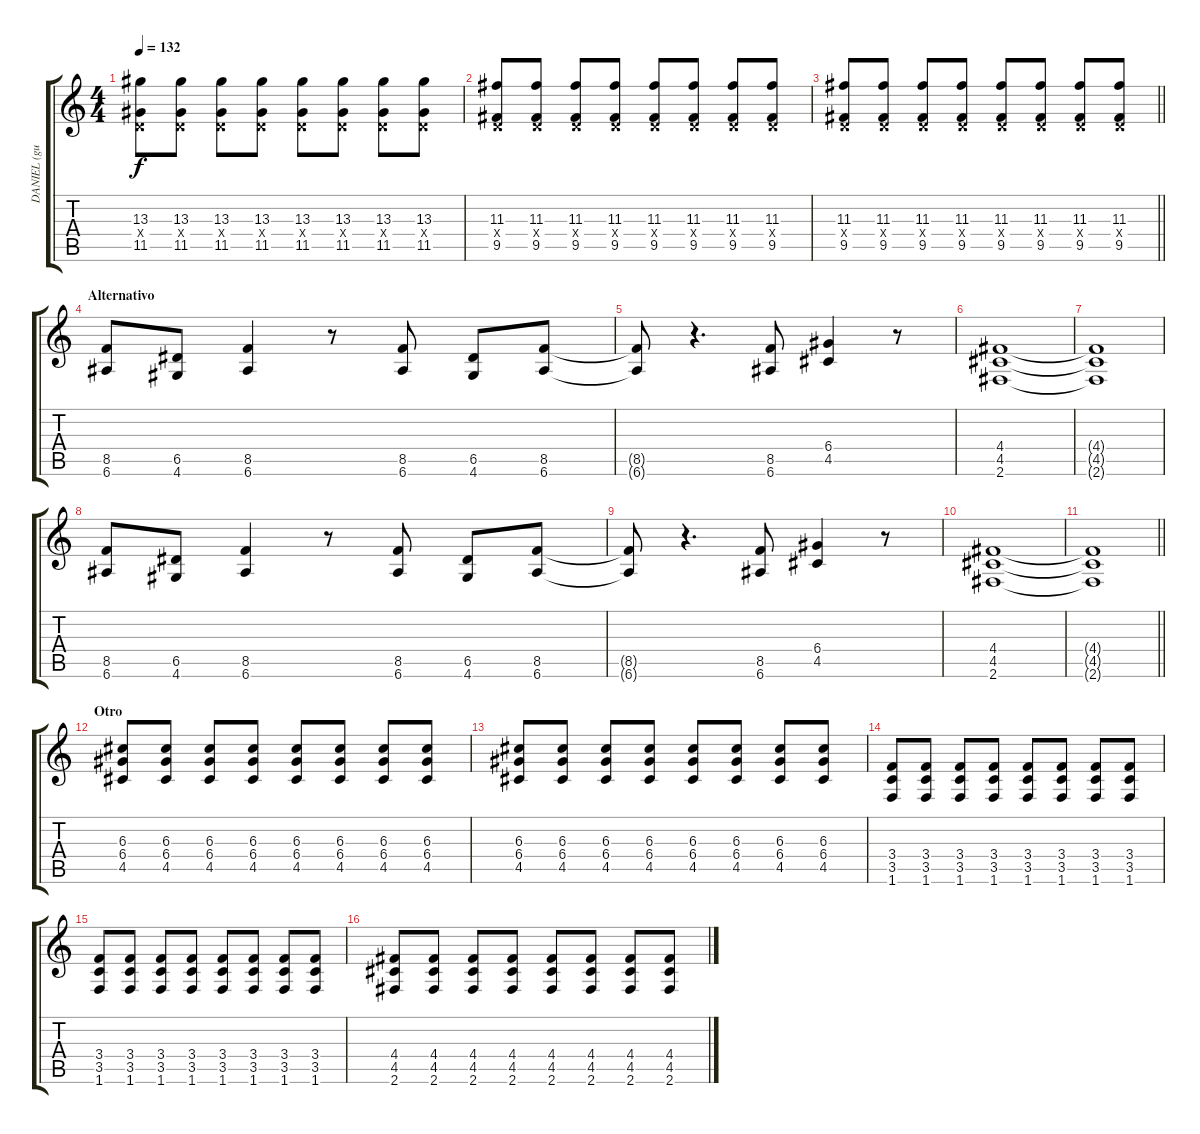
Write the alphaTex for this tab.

\track ("DANIEL (guitarra)" "DANIEL (gu") {instrument distortionguitar}
\staff {score tabs}
\tuning (E4 B3 G3 D3 A2 E2) {hide}
\ts (4 4)
\tempo 132
\clef g2
\ks c
(13.3 0.4{x} 11.5).8{dy f} (13.3 0.4{x} 11.5).8 (13.3 0.4{x} 11.5).8 (13.3 0.4{x} 11.5).8 (13.3 0.4{x} 11.5).8 (13.3 0.4{x} 11.5).8 (13.3 0.4{x} 11.5).8 (13.3 0.4{x} 11.5).8 |
(11.3 0.4{x} 9.5).8 (11.3 0.4{x} 9.5).8 (11.3 0.4{x} 9.5).8 (11.3 0.4{x} 9.5).8 (11.3 0.4{x} 9.5).8 (11.3 0.4{x} 9.5).8 (11.3 0.4{x} 9.5).8 (11.3 0.4{x} 9.5).8 |
\barLineRight lightlight
(11.3 0.4{x} 9.5).8 (11.3 0.4{x} 9.5).8 (11.3 0.4{x} 9.5).8 (11.3 0.4{x} 9.5).8 (11.3 0.4{x} 9.5).8 (11.3 0.4{x} 9.5).8 (11.3 0.4{x} 9.5).8 (11.3 0.4{x} 9.5).8 |
\section ("" "Alternativo")
(8.5 6.6).8 (6.5 4.6).8 (8.5 6.6).4 r.8 (8.5 6.6).8 (6.5 4.6).8 (8.5 6.6).8 |
(8.5{t} 6.6{t}).8 r.4{d} (8.5 6.6).8 (6.4 4.5).4 r.8 |
(4.4 4.5 2.6).1 |
(4.4{t} 4.5{t} 2.6{t}).1 |
(8.5 6.6).8 (6.5 4.6).8 (8.5 6.6).4 r.8 (8.5 6.6).8 (6.5 4.6).8 (8.5 6.6).8 |
(8.5{t} 6.6{t}).8 r.4{d} (8.5 6.6).8 (6.4 4.5).4 r.8 |
(4.4 4.5 2.6).1 |
\barLineRight lightlight
(4.4{t} 4.5{t} 2.6{t}).1 |
\section ("" "Otro")
(6.3 6.4 4.5).8 (6.3 6.4 4.5).8 (6.3 6.4 4.5).8 (6.3 6.4 4.5).8 (6.3 6.4 4.5).8 (6.3 6.4 4.5).8 (6.3 6.4 4.5).8 (6.3 6.4 4.5).8 |
(6.3 6.4 4.5).8 (6.3 6.4 4.5).8 (6.3 6.4 4.5).8 (6.3 6.4 4.5).8 (6.3 6.4 4.5).8 (6.3 6.4 4.5).8 (6.3 6.4 4.5).8 (6.3 6.4 4.5).8 |
(3.4 3.5 1.6).8 (3.4 3.5 1.6).8 (3.4 3.5 1.6).8 (3.4 3.5 1.6).8 (3.4 3.5 1.6).8 (3.4 3.5 1.6).8 (3.4 3.5 1.6).8 (3.4 3.5 1.6).8 |
(3.4 3.5 1.6).8 (3.4 3.5 1.6).8 (3.4 3.5 1.6).8 (3.4 3.5 1.6).8 (3.4 3.5 1.6).8 (3.4 3.5 1.6).8 (3.4 3.5 1.6).8 (3.4 3.5 1.6).8 |
(4.4 4.5 2.6).8 (4.4 4.5 2.6).8 (4.4 4.5 2.6).8 (4.4 4.5 2.6).8 (4.4 4.5 2.6).8 (4.4 4.5 2.6).8 (4.4 4.5 2.6).8 (4.4 4.5 2.6).8
